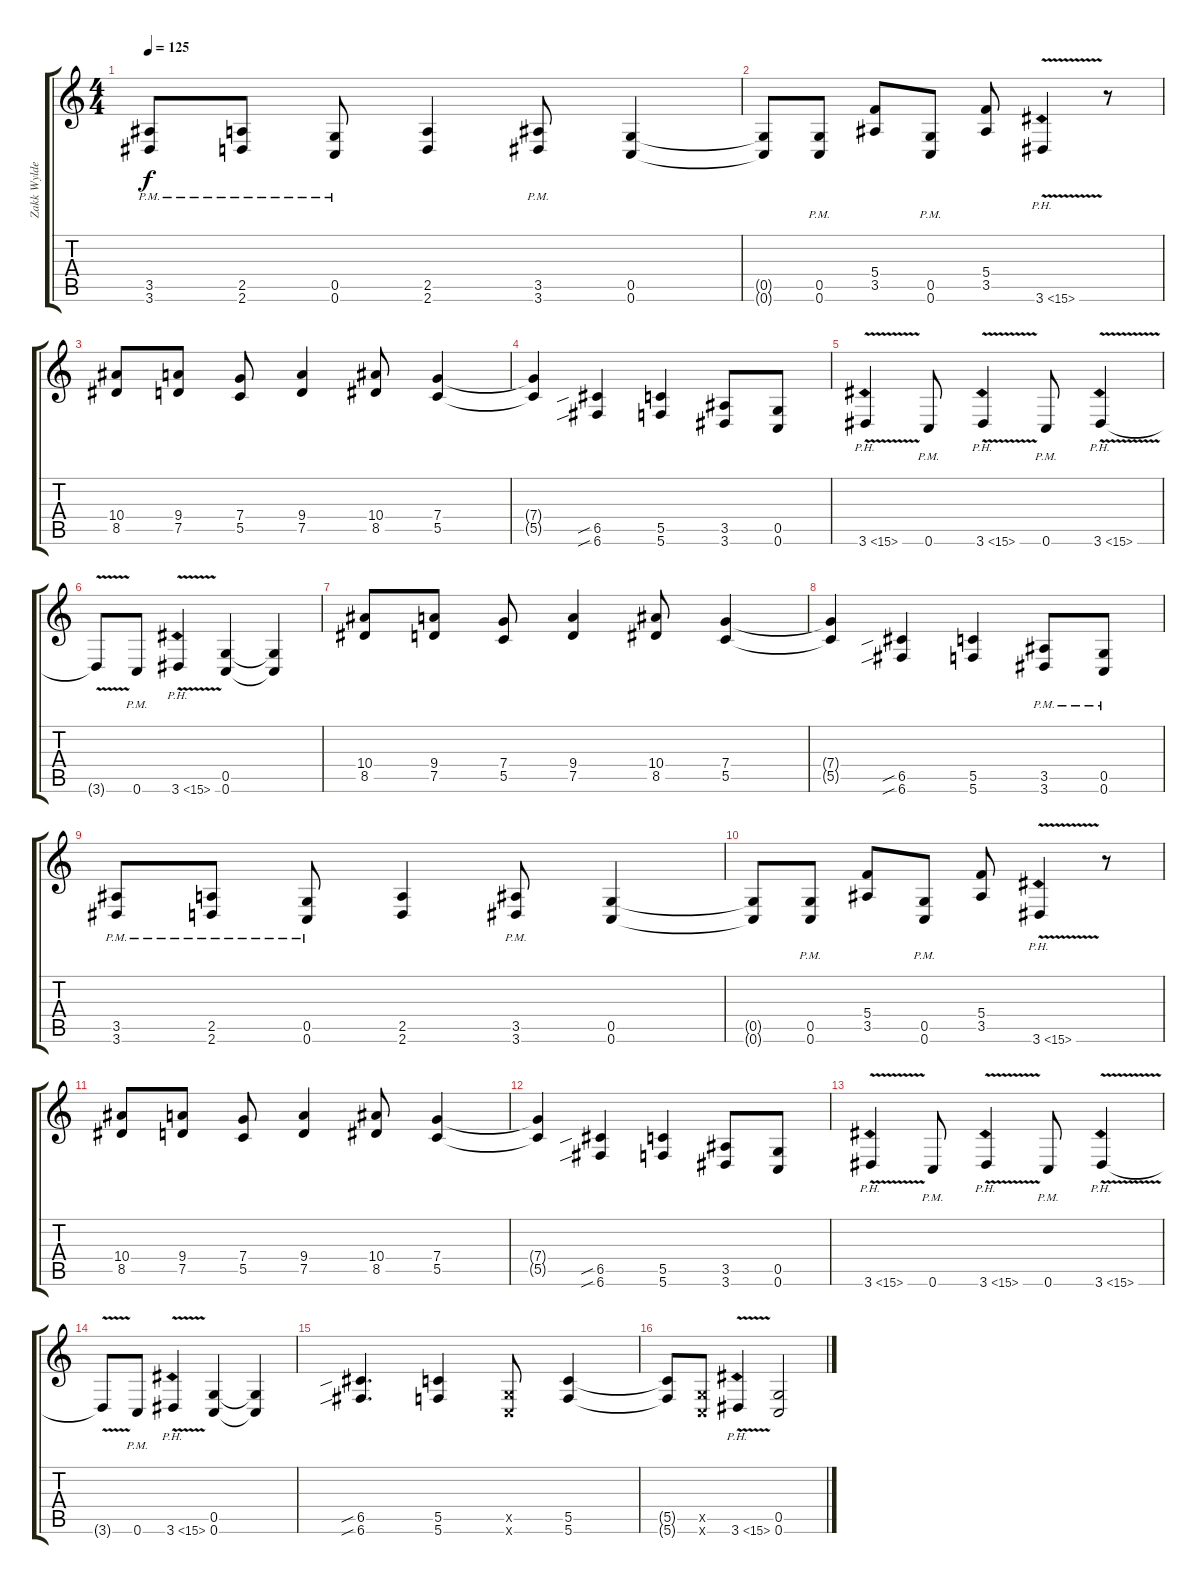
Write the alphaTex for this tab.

\track ("Zakk Wylde (Lead Guitar)" "Zakk Wylde") {instrument distortionguitar}
\staff {score tabs}
\tuning (D4 A3 F3 C3 G2 C2) {hide}
\ts (4 4)
\tempo 125
\clef g2
\ks c
(3.5{pm} 3.6{pm}).8{dy f} (2.5{pm} 2.6{pm}).8 (0.5{pm} 0.6{pm}).8 (2.5 2.6).4 (3.5{pm} 3.6{pm}).8 (0.5 0.6).4 |
(0.5{t} 0.6{t}).8 (0.5{pm} 0.6{pm}).8 (5.4 3.5).8 (0.5{pm} 0.6{pm}).8 (5.4 3.5).8 3.6{ph 12 v}.4 r.8 |
(10.4 8.5).8{volume 16} (9.4 7.5).8 (7.4 5.5).8 (9.4 7.5).4 (10.4 8.5).8 (7.4 5.5).4 |
(7.4{t} 5.5{t}).4{volume 10} (6.5{sib} 6.6{sib}).4 (5.5 5.6).4 (3.5 3.6).8 (0.5 0.6).8 |
3.6{ph 12 v}.4 0.6{pm}.8 3.6{ph 12 v}.4 0.6{pm}.8 3.6{ph 12 v}.4 |
3.6{t}.8 0.6{pm}.8 3.6{ph 12 v}.4 (0.5 0.6).4 (0.5{t} 0.6{t}).4 |
(10.4 8.5).8{volume 16} (9.4 7.5).8 (7.4 5.5).8 (9.4 7.5).4 (10.4 8.5).8 (7.4 5.5).4 |
(7.4{t} 5.5{t}).4{volume 10} (6.5{sib} 6.6{sib}).4 (5.5 5.6).4 (3.5{pm} 3.6{pm}).8 (0.5{pm} 0.6{pm}).8 |
(3.5{pm} 3.6{pm}).8 (2.5{pm} 2.6{pm}).8 (0.5{pm} 0.6{pm}).8 (2.5 2.6).4 (3.5{pm} 3.6{pm}).8 (0.5 0.6).4 |
(0.5{t} 0.6{t}).8 (0.5{pm} 0.6{pm}).8 (5.4 3.5).8 (0.5{pm} 0.6{pm}).8 (5.4 3.5).8 3.6{ph 12 v}.4 r.8 |
(10.4 8.5).8{volume 16} (9.4 7.5).8 (7.4 5.5).8 (9.4 7.5).4 (10.4 8.5).8 (7.4 5.5).4 |
(7.4{t} 5.5{t}).4{volume 10} (6.5{sib} 6.6{sib}).4 (5.5 5.6).4 (3.5 3.6).8 (0.5 0.6).8 |
3.6{ph 12 v}.4 0.6{pm}.8 3.6{ph 12 v}.4 0.6{pm}.8 3.6{ph 12 v}.4 |
3.6{t}.8 0.6{pm}.8 3.6{ph 12 v}.4 (0.5 0.6).4 (0.5{t} 0.6{t}).4 |
(6.5{sib} 6.6{sib}).4{d} (5.5 5.6).4 (0.5{x} 0.6{x}).8 (5.5 5.6).4 |
(5.5{t} 5.6{t}).8 (0.5{x} 0.6{x}).8 3.6{ph 12 v}.4 (0.5 0.6).2
